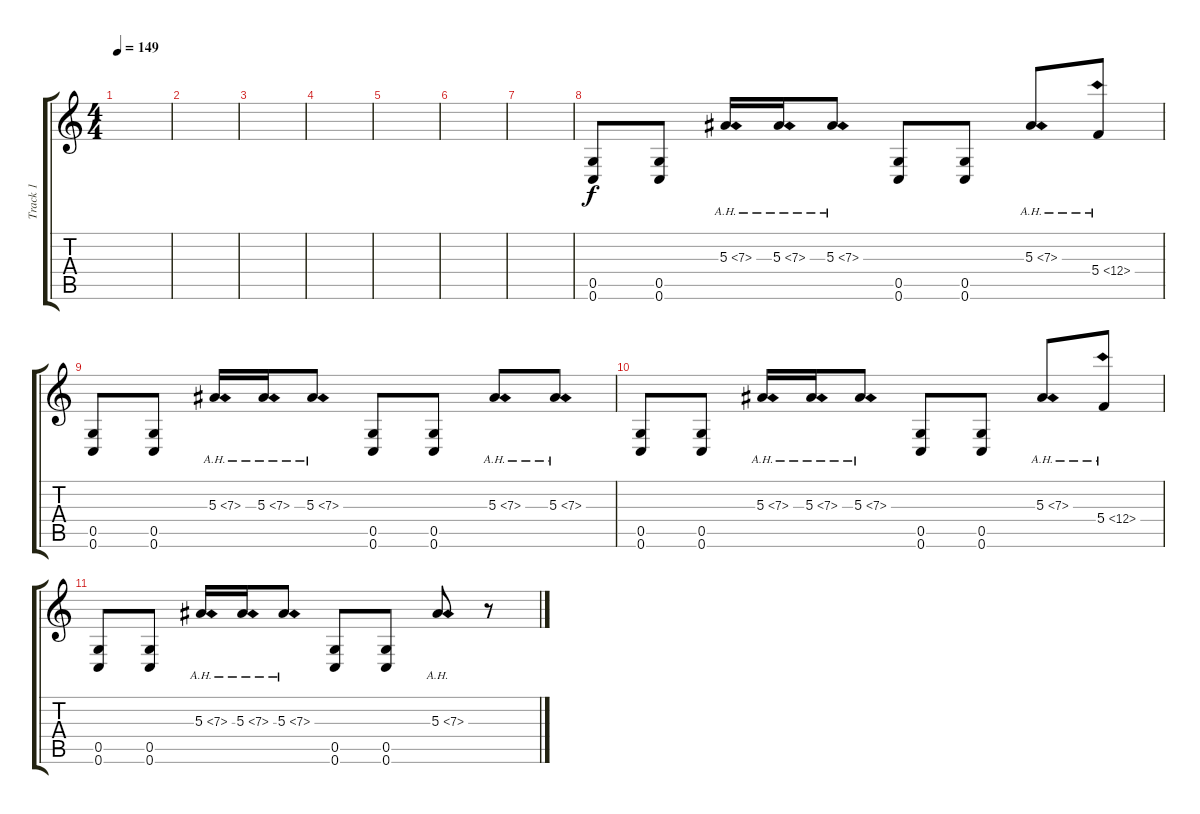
\track ("Track 1" "Track 1") {instrument distortionguitar}
\staff {score tabs}
\tuning (D4 A3 F3 C3 G2 C2) {hide}
\ts (4 4)
\tempo 149
\clef g2
\ks c
|
|
|
|
|
|
|
(0.5 0.6).8 (0.5 0.6).8 5.3{ah 2}.16 5.3{ah 2}.16 5.3{ah 2}.8 (0.5 0.6).8 (0.5 0.6).8 5.3{ah 2}.8 5.4{ah 7}.8 |
(0.5 0.6).8 (0.5 0.6).8 5.3{ah 2}.16 5.3{ah 2}.16 5.3{ah 2}.8 (0.5 0.6).8 (0.5 0.6).8 5.3{ah 2}.8 5.3{ah 2}.8 |
(0.5 0.6).8 (0.5 0.6).8 5.3{ah 2}.16 5.3{ah 2}.16 5.3{ah 2}.8 (0.5 0.6).8 (0.5 0.6).8 5.3{ah 2}.8 5.4{ah 7}.8 |
(0.5 0.6).8 (0.5 0.6).8 5.3{ah 2}.16 5.3{ah 2}.16 5.3{ah 2}.8 (0.5 0.6).8 (0.5 0.6).8 5.3{ah 2}.8 r.8
